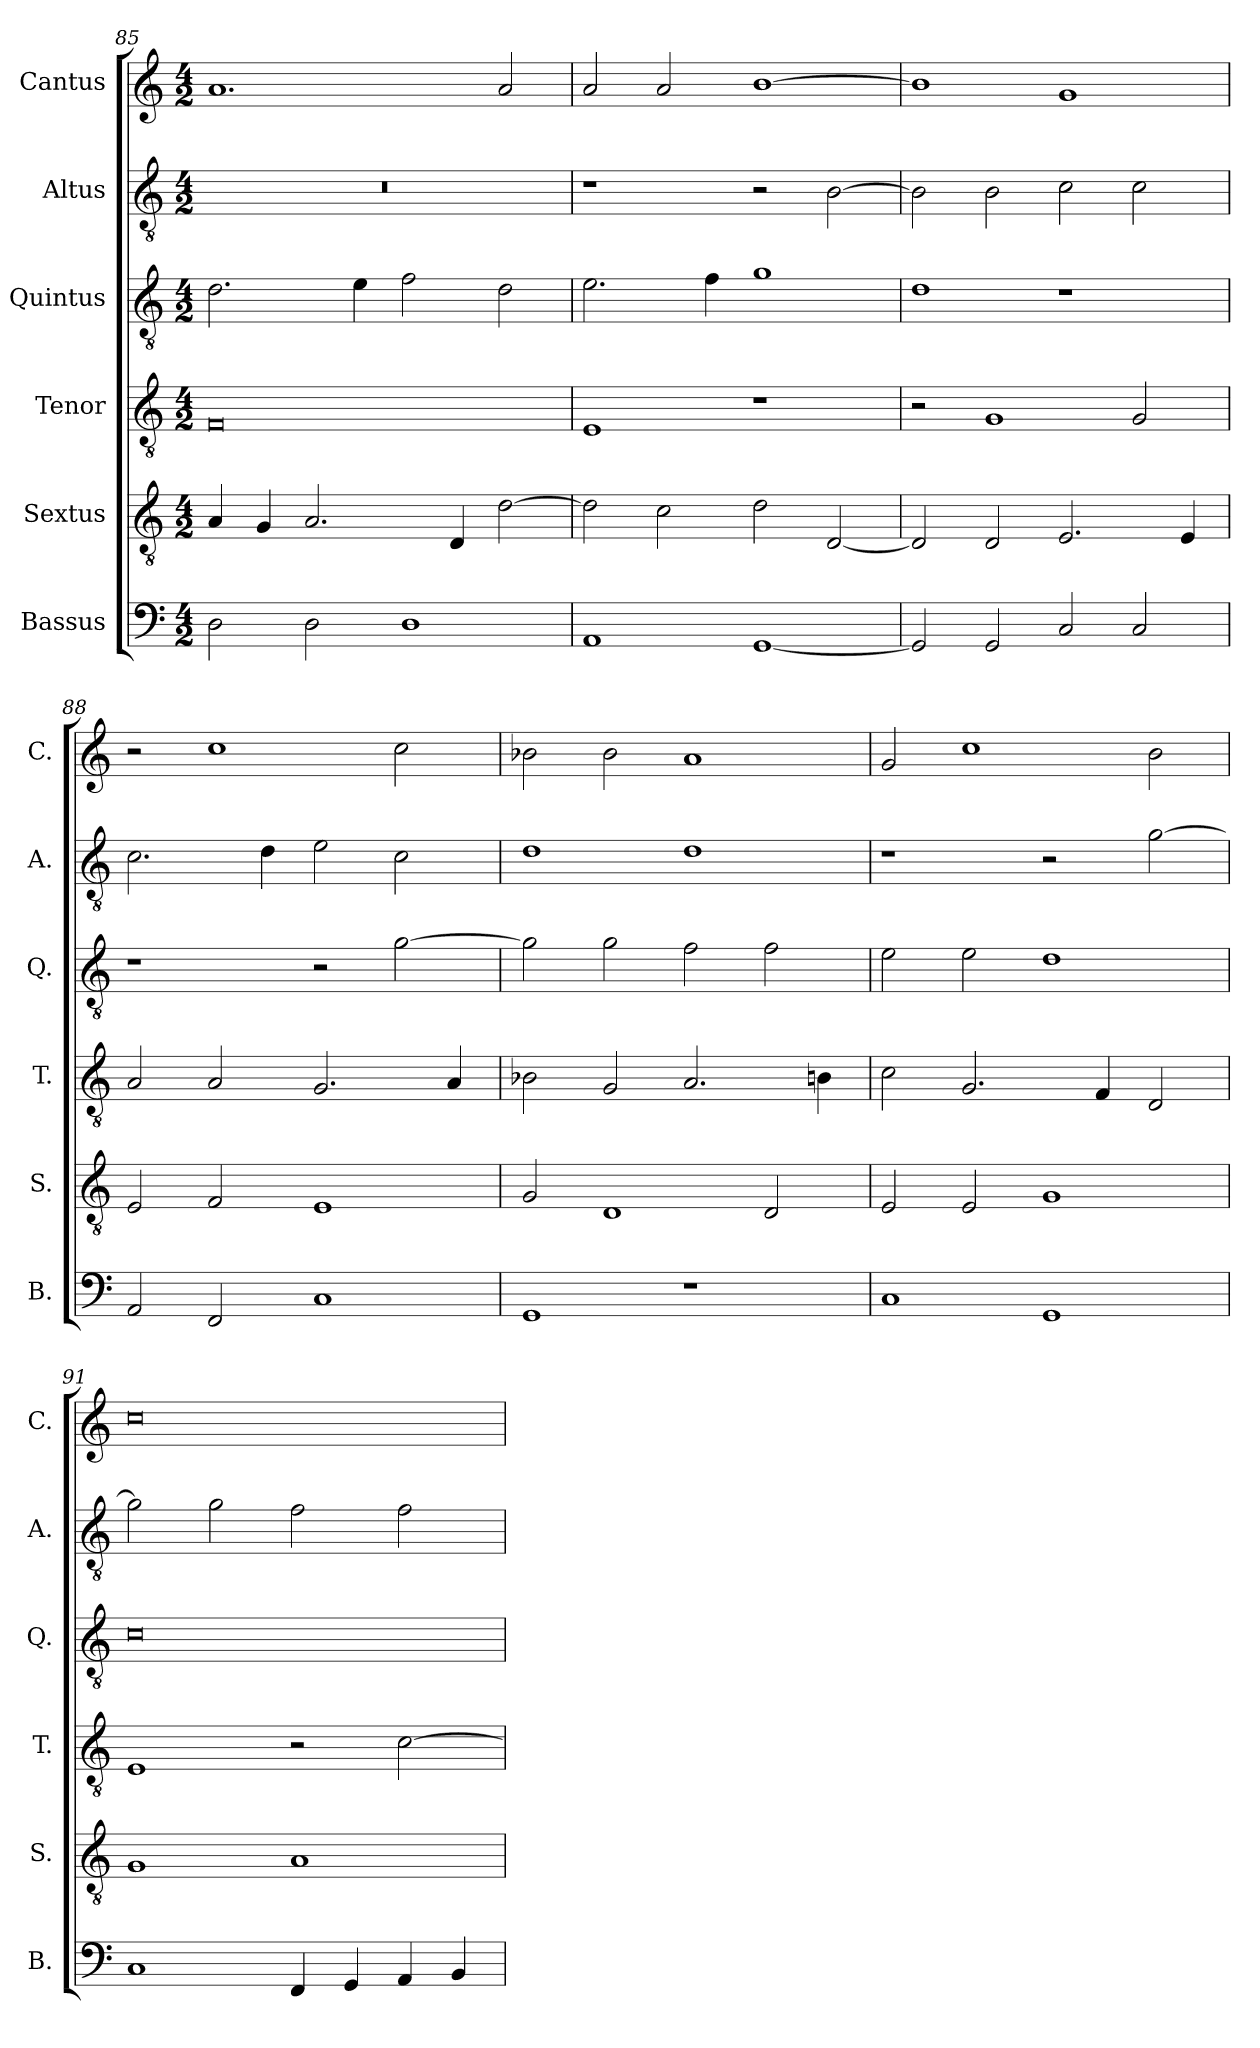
**kern	**kern	**kern	**kern	**kern	**kern
*part6	*part5	*part4	*part3	*part2	*part1
*staff6	*staff5	*staff4	*staff3	*staff2	*staff1
*I"Bassus	*I"Sextus	*I"Tenor	*I"Quintus	*I"Altus	*I"Cantus
*I'B.	*I'S.	*I'T.	*I'Q.	*I'A.	*I'C.
*clefF4	*clefGv2	*clefGv2	*clefGv2	*clefGv2	*clefG2
*k[]	*k[]	*k[]	*k[]	*k[]	*k[]
*M4/2	*M4/2	*M4/2	*M4/2	*M4/2	*M4/2
=85	=85	=85	=85	=85	=85
2D\	4A/	0F	2.d\	0r	1.a
.	4G/	.	.	.	.
2D\	2.A/	.	.	.	.
.	.	.	4e\	.	.
1D	.	.	2f\	.	.
.	4D/	.	.	.	.
.	[2d\	.	2d\	.	2a/
=86	=86	=86	=86	=86	=86
1AA	2d\]	1E	2.e\	1r	2a/
.	2c\	.	.	.	2a/
.	.	.	4f\	.	.
[1GG	2d\	1r	1g	2r	[1b
.	[2D/	.	.	[2B\	.
=87	=87	=87	=87	=87	=87
2GG/]	2D/]	2r	1d	2B\]	1b]
2GG/	2D/	1G	.	2B\	.
2C/	2.E/	.	1r	2c\	1g
2C/	.	2G/	.	2c\	.
.	4E/	.	.	.	.
=88	=88	=88	=88	=88	=88
2AA/	2E/	2A/	1r	2.c\	2r
2FF/	2F/	2A/	.	.	1cc
.	.	.	.	4d\	.
1C	1E	2.G/	2r	2e\	.
.	.	.	[2g\	2c\	2cc\
.	.	4A/	.	.	.
=89	=89	=89	=89	=89	=89
1GG	2G/	2B-X\	2g\]	1d	2b-X\
.	1D	2G/	2g\	.	2b-\
1r	.	2.A/	2f\	1d	1a
.	2D/	.	2f\	.	.
.	.	4Bn\	.	.	.
!!LO:PB:g=z
=90	=90	=90	=90	=90	=90
1C	2E/	2c\	2e\	1r	2g/
.	2E/	2.G/	2e\	.	1cc
1GG	1G	.	1d	2r	.
.	.	4F/	.	.	.
.	.	2D/	.	[2g\	2b\
=91	=91	=91	=91	=91	=91
1C	1G	1E	0c	2g\]	0cc
.	.	.	.	2g\	.
4FF/	1A	2r	.	2f\	.
4GG/	.	.	.	.	.
4AA/	.	[2c\	.	2f\	.
4BB/	.	.	.	.	.
=	=	=	=	=	=
*-	*-	*-	*-	*-	*-
